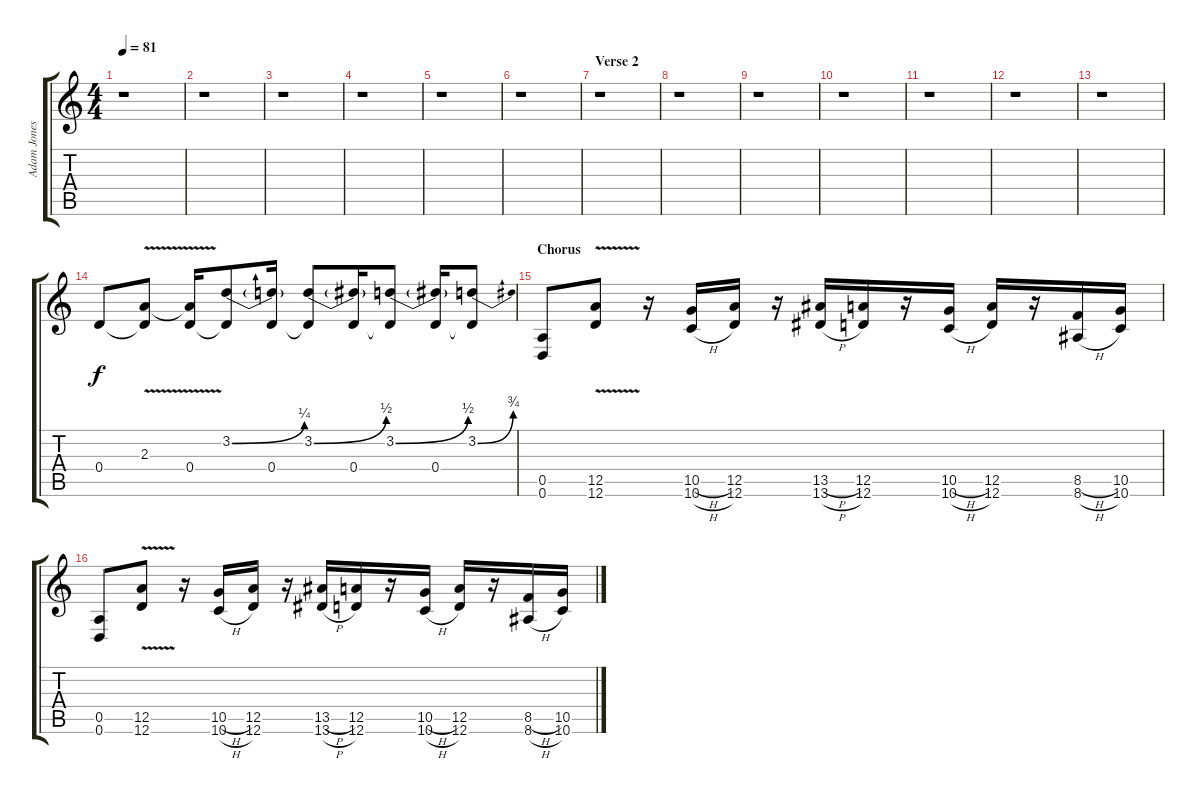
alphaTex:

\track ("Adam Jones" "Adam Jones") {instrument distortionguitar}
\staff {score tabs}
\tuning (E4 B3 G3 D3 A2 D2) {hide}
\ts (4 4)
\tempo 81
\clef g2
\ks c
r.1{dy f} |
r.1 |
r.1 |
r.1 |
r.1 |
r.1 |
\section ("" "Verse 2")
r.1 |
r.1 |
r.1 |
r.1 |
r.1 |
r.1 |
r.1 |
0.4.8 (2.3{v} 0.4{t}).8 (2.3{t} 0.4).16 (3.2{be (bend 0 0 60 1)} 0.4{t}).8 (3.2{t} 0.4).16 (3.2{be (bend 0 0 60 2)} 0.4{t}).8 (3.2{t} 0.4).16 (3.2{be (bend 0 0 60 2)} 0.4{t}).8 (3.2{t} 0.4).16 (3.2{be (bend 0 0 60 3)} 0.4{t}).8 |
\section ("" "Chorus")
(0.5 0.6).8 (12.5{v} 12.6{v}).8 r.16 (10.5{h} 10.6{h}).16 (12.5 12.6).16 r.16 (13.5{h} 13.6{h}).16 (12.5 12.6).16 r.16 (10.5{h} 10.6{h}).16 (12.5 12.6).16 r.16 (8.5{h} 8.6{h}).16 (10.5 10.6).16 |
(0.5 0.6).8 (12.5{v} 12.6{v}).8 r.16 (10.5{h} 10.6{h}).16 (12.5 12.6).16 r.16 (13.5{h} 13.6{h}).16 (12.5 12.6).16 r.16 (10.5{h} 10.6{h}).16 (12.5 12.6).16 r.16 (8.5{h} 8.6{h}).16 (10.5 10.6).16
